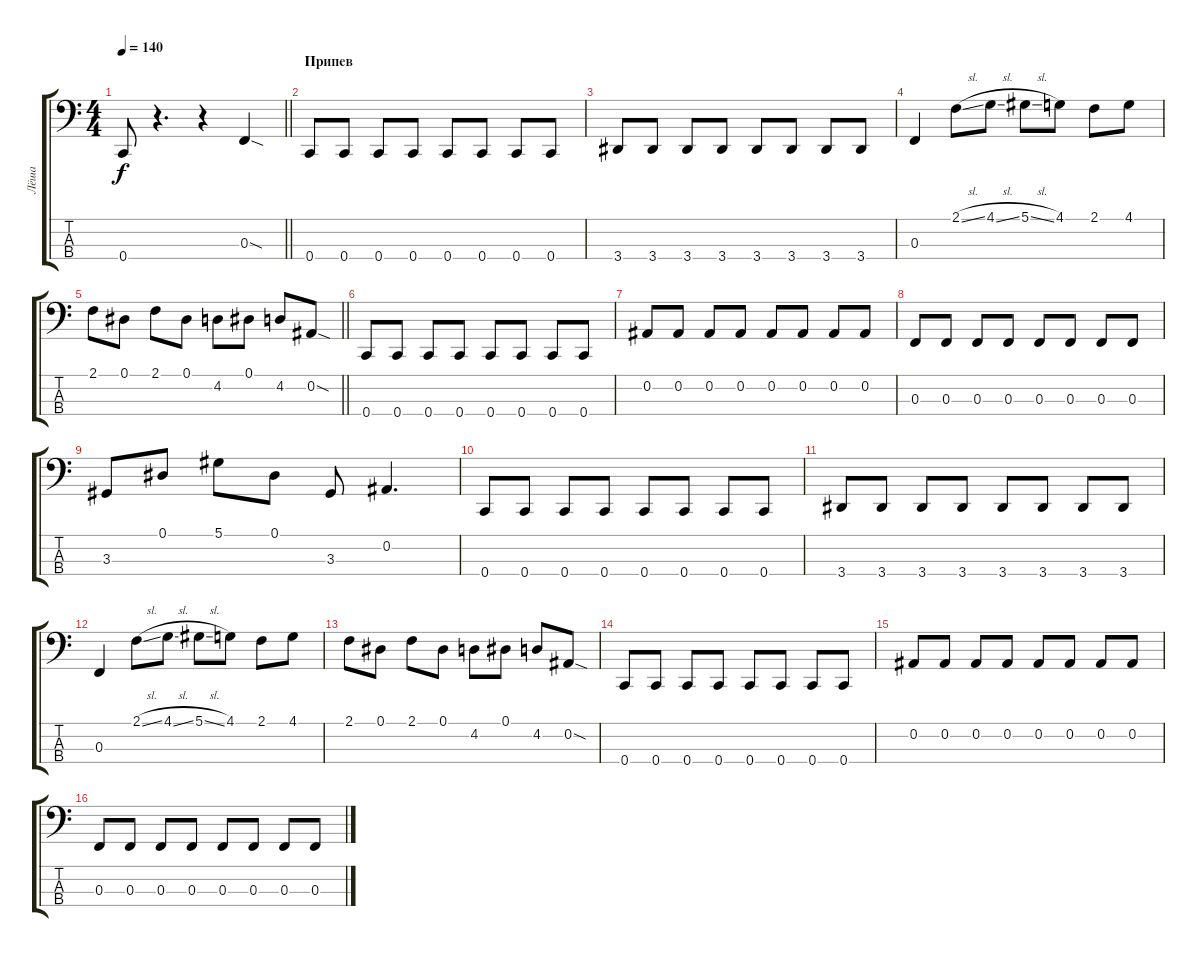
\track ("Лёша" "Лёша") {instrument electricbassfinger}
\staff {score tabs}
\tuning (Eb2 Bb1 F1 C1) {hide}
\ts (4 4)
\tempo 140
\clef f4
\barLineRight lightlight
\ks c
0.4.8{dy f} r.4{d} r.4 0.3{sod}.4 |
\section ("" "Припев")
0.4.8 0.4.8 0.4.8 0.4.8 0.4.8 0.4.8 0.4.8 0.4.8 |
3.4.8 3.4.8 3.4.8 3.4.8 3.4.8 3.4.8 3.4.8 3.4.8 |
0.3.4 2.1{sl}.8 4.1{sl}.8 5.1{sl}.8 4.1.8 2.1.8 4.1.8 |
\barLineRight lightlight
2.1.8 0.1.8 2.1.8 0.1.8 4.2.8 0.1.8 4.2.8 0.2{sod}.8 |
0.4.8 0.4.8 0.4.8 0.4.8 0.4.8 0.4.8 0.4.8 0.4.8 |
0.2.8 0.2.8 0.2.8 0.2.8 0.2.8 0.2.8 0.2.8 0.2.8 |
0.3.8 0.3.8 0.3.8 0.3.8 0.3.8 0.3.8 0.3.8 0.3.8 |
3.3.8 0.1.8 5.1.8 0.1.8 3.3.8 0.2.4{d} |
0.4.8 0.4.8 0.4.8 0.4.8 0.4.8 0.4.8 0.4.8 0.4.8 |
3.4.8 3.4.8 3.4.8 3.4.8 3.4.8 3.4.8 3.4.8 3.4.8 |
0.3.4 2.1{sl}.8 4.1{sl}.8 5.1{sl}.8 4.1.8 2.1.8 4.1.8 |
2.1.8 0.1.8 2.1.8 0.1.8 4.2.8 0.1.8 4.2.8 0.2{sod}.8 |
0.4.8 0.4.8 0.4.8 0.4.8 0.4.8 0.4.8 0.4.8 0.4.8 |
0.2.8 0.2.8 0.2.8 0.2.8 0.2.8 0.2.8 0.2.8 0.2.8 |
0.3.8 0.3.8 0.3.8 0.3.8 0.3.8 0.3.8 0.3.8 0.3.8
